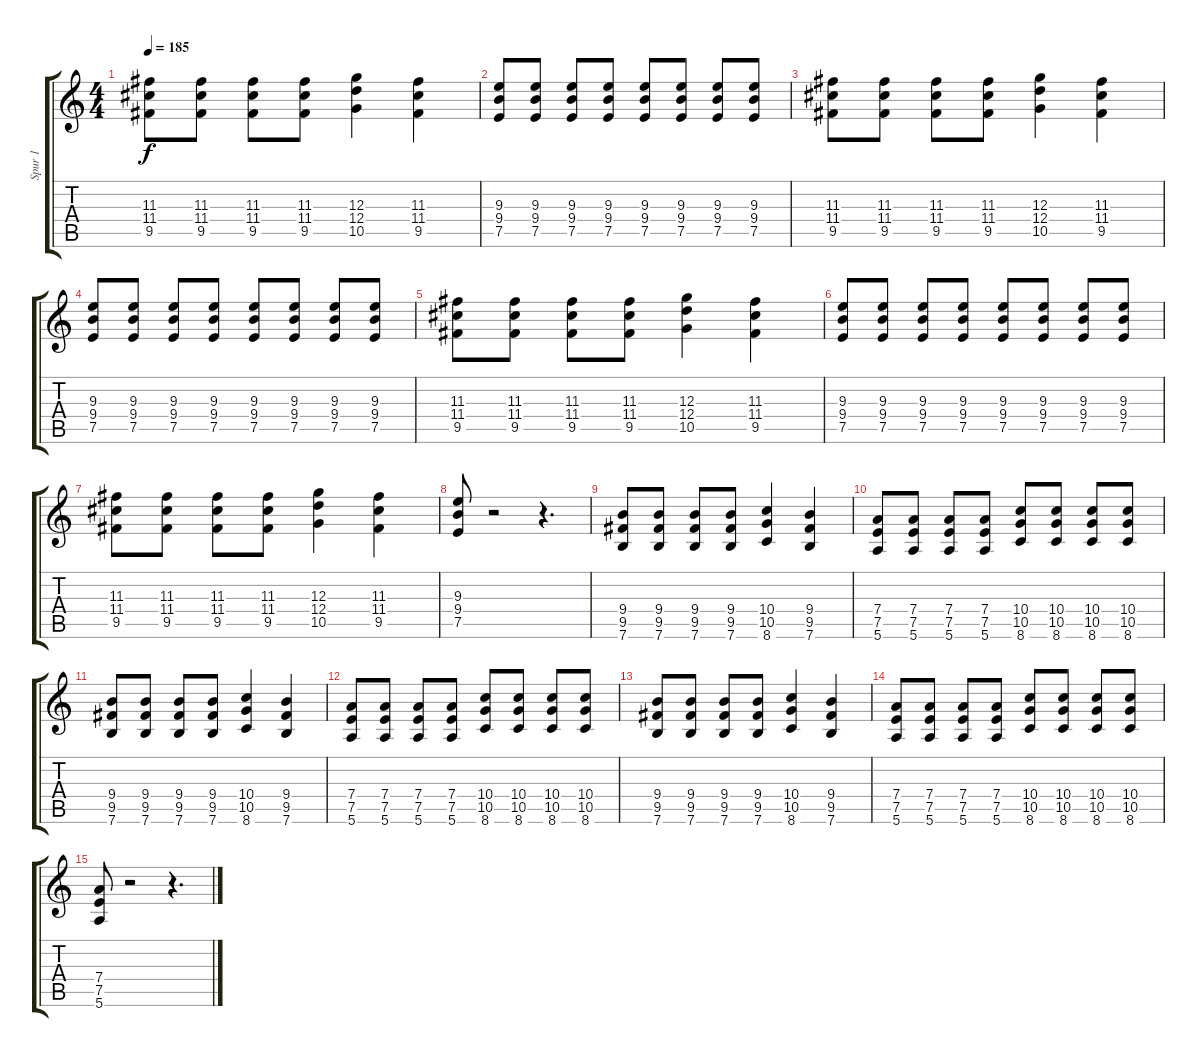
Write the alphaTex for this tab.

\track ("Spur 1" "Spur 1") {instrument overdrivenguitar}
\staff {score tabs}
\tuning (E4 B3 G3 D3 A2 E2) {hide}
\ts (4 4)
\tempo 185
\clef g2
\ks c
(11.3 11.4 9.5).8{dy f} (11.3 11.4 9.5).8 (11.3 11.4 9.5).8 (11.3 11.4 9.5).8 (12.3 12.4 10.5).4 (11.3 11.4 9.5).4 |
(9.3 9.4 7.5).8 (9.3 9.4 7.5).8 (9.3 9.4 7.5).8 (9.3 9.4 7.5).8 (9.3 9.4 7.5).8 (9.3 9.4 7.5).8 (9.3 9.4 7.5).8 (9.3 9.4 7.5).8 |
(11.3 11.4 9.5).8 (11.3 11.4 9.5).8 (11.3 11.4 9.5).8 (11.3 11.4 9.5).8 (12.3 12.4 10.5).4 (11.3 11.4 9.5).4 |
(9.3 9.4 7.5).8 (9.3 9.4 7.5).8 (9.3 9.4 7.5).8 (9.3 9.4 7.5).8 (9.3 9.4 7.5).8 (9.3 9.4 7.5).8 (9.3 9.4 7.5).8 (9.3 9.4 7.5).8 |
(11.3 11.4 9.5).8 (11.3 11.4 9.5).8 (11.3 11.4 9.5).8 (11.3 11.4 9.5).8 (12.3 12.4 10.5).4 (11.3 11.4 9.5).4 |
(9.3 9.4 7.5).8 (9.3 9.4 7.5).8 (9.3 9.4 7.5).8 (9.3 9.4 7.5).8 (9.3 9.4 7.5).8 (9.3 9.4 7.5).8 (9.3 9.4 7.5).8 (9.3 9.4 7.5).8 |
(11.3 11.4 9.5).8 (11.3 11.4 9.5).8 (11.3 11.4 9.5).8 (11.3 11.4 9.5).8 (12.3 12.4 10.5).4 (11.3 11.4 9.5).4 |
(9.3 9.4 7.5).8 r.2 r.4{d} |
(9.4 9.5 7.6).8 (9.4 9.5 7.6).8 (9.4 9.5 7.6).8 (9.4 9.5 7.6).8 (10.4 10.5 8.6).4 (9.4 9.5 7.6).4 |
(7.4 7.5 5.6).8 (7.4 7.5 5.6).8 (7.4 7.5 5.6).8 (7.4 7.5 5.6).8 (10.4 10.5 8.6).8 (10.4 10.5 8.6).8 (10.4 10.5 8.6).8 (10.4 10.5 8.6).8 |
(9.4 9.5 7.6).8 (9.4 9.5 7.6).8 (9.4 9.5 7.6).8 (9.4 9.5 7.6).8 (10.4 10.5 8.6).4 (9.4 9.5 7.6).4 |
(7.4 7.5 5.6).8 (7.4 7.5 5.6).8 (7.4 7.5 5.6).8 (7.4 7.5 5.6).8 (10.4 10.5 8.6).8 (10.4 10.5 8.6).8 (10.4 10.5 8.6).8 (10.4 10.5 8.6).8 |
(9.4 9.5 7.6).8 (9.4 9.5 7.6).8 (9.4 9.5 7.6).8 (9.4 9.5 7.6).8 (10.4 10.5 8.6).4 (9.4 9.5 7.6).4 |
(7.4 7.5 5.6).8 (7.4 7.5 5.6).8 (7.4 7.5 5.6).8 (7.4 7.5 5.6).8 (10.4 10.5 8.6).8 (10.4 10.5 8.6).8 (10.4 10.5 8.6).8 (10.4 10.5 8.6).8 |
(7.4 7.5 5.6).8 r.2 r.4{d}
